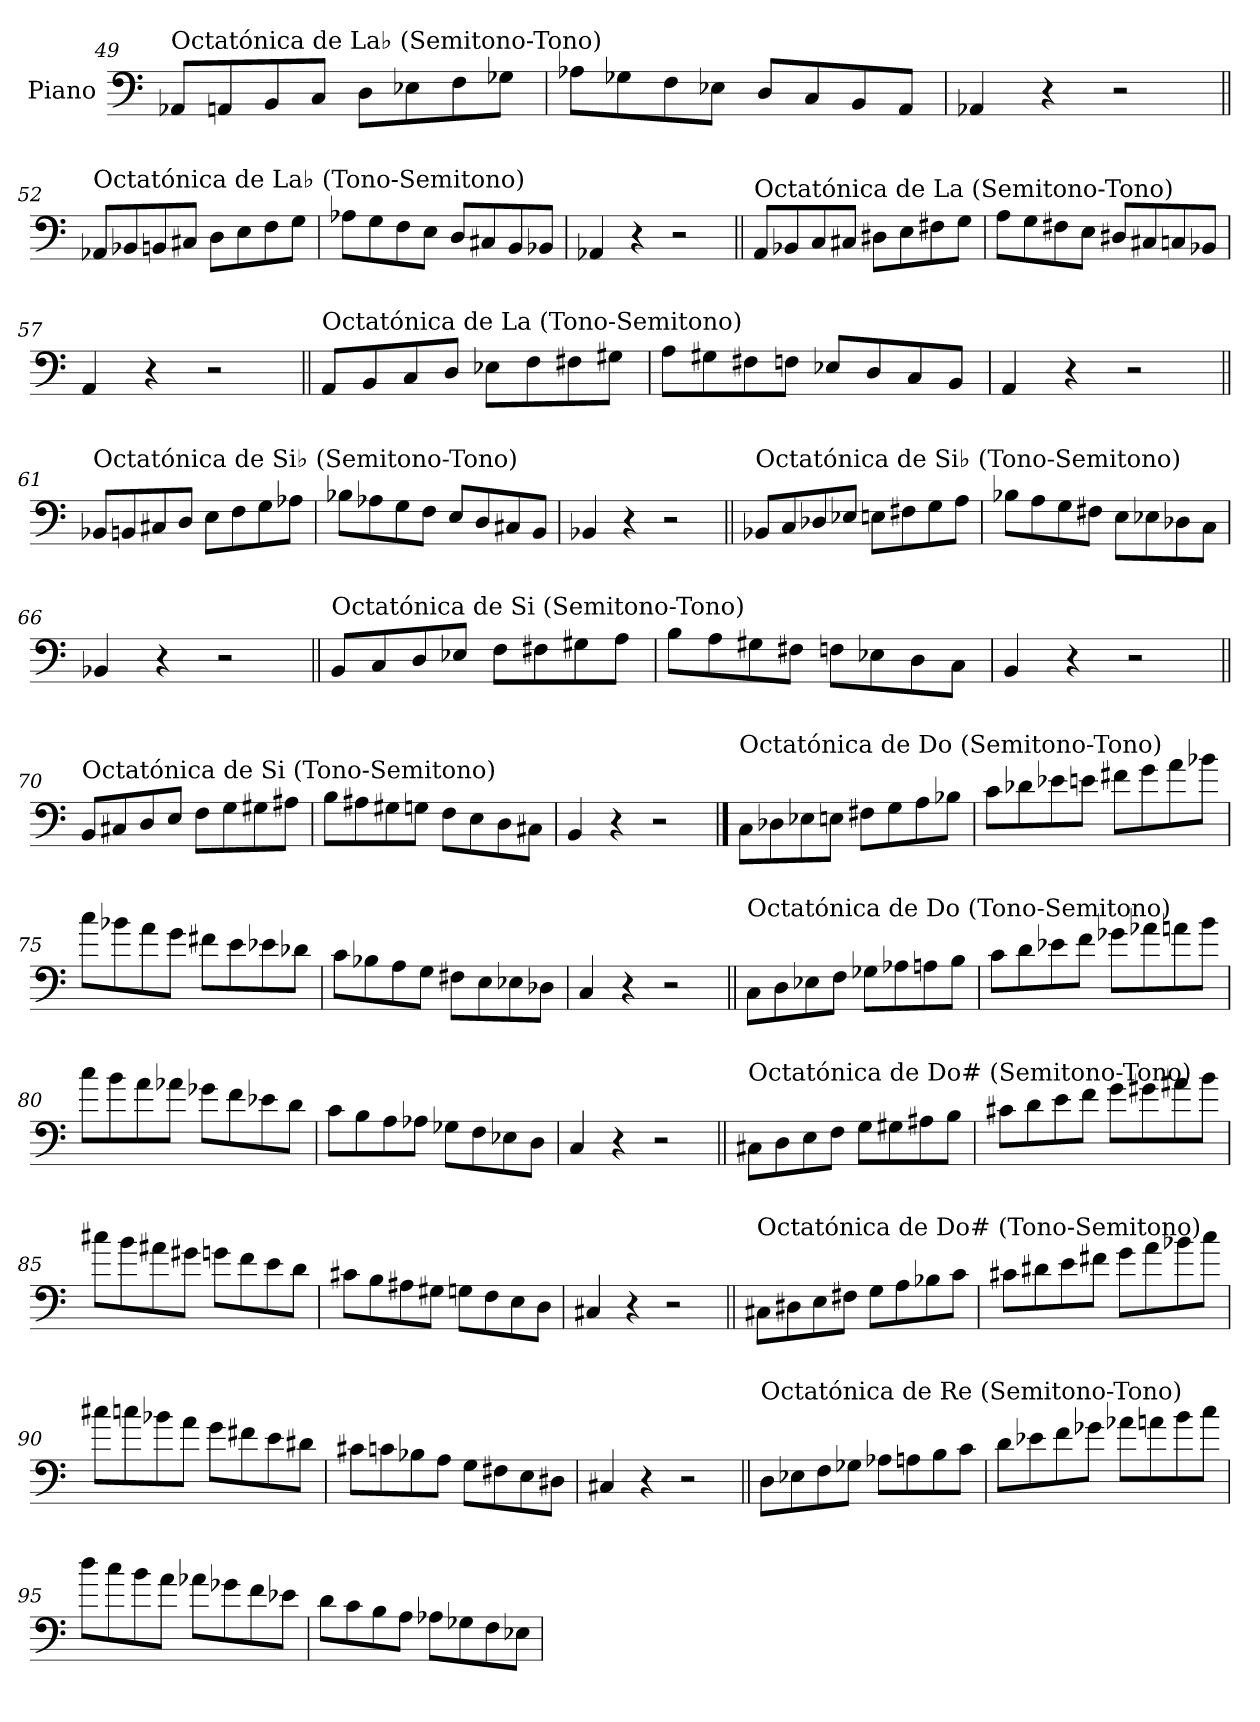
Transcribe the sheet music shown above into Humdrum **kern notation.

**kern
*part1
*staff1
*I"Piano
*I'Pno.
!!LO:LB:g=z
*clefF4
*k[]
=49
!LO:TX:a:t=Octatónica de La♭ (Semitono-Tono)
8AA-X/L
8AAn/
8BB/
8C/J
8D\L
8E-X\
8F\
8G-X\J
=50
8A-X\L
8G-X\
8F\
8E-X\J
8D/L
8C/
8BB/
8AA/J
=51
4AA-X/
4r
2r
=52||
!LO:TX:a:t=Octatónica de La♭ (Tono-Semitono)
8AA-X/L
8BB-X/
8BBn/
8C#X/J
8D\L
8E\
8F\
8G\J
=53
8A-X\L
8G\
8F\
8E\J
8D/L
8C#X/
8BB/
8BB-X/J
=54
4AA-X/
4r
2r
!!LO:LB:g=z
=55||
!LO:TX:a:t=Octatónica de La (Semitono-Tono)
8AA/L
8BB-X/
8C/
8C#X/J
8D#X\L
8E\
8F#X\
8G\J
=56
8A\L
8G\
8F#X\
8E\J
8D#X/L
8C#X/
8Cn/
8BB-X/J
=57
4AA/
4r
2r
=58||
!LO:TX:a:t=Octatónica de La (Tono-Semitono)
8AA/L
8BB/
8C/
8D/J
8E-X\L
8F\
8F#X\
8G#X\J
=59
8A\L
8G#X\
8F#X\
8Fn\J
8E-X/L
8D/
8C/
8BB/J
=60
4AA/
4r
2r
!!LO:LB:g=z
=61||
!LO:TX:a:t=Octatónica de Si♭ (Semitono-Tono)
8BB-X/L
8BBn/
8C#X/
8D/J
8E\L
8F\
8G\
8A-X\J
=62
8B-X\L
8A-X\
8G\
8F\J
8E/L
8D/
8C#X/
8BB/J
=63
4BB-X/
4r
2r
=64||
!LO:TX:a:t=Octatónica de Si♭ (Tono-Semitono)
8BB-X/L
8C/
8D-X/
8E-X/J
8En\L
8F#X\
8G\
8A\J
=65
8B-X\L
8A\
8G\
8F#X\J
8E\L
8E-X\
8D-X\
8C\J
=66
4BB-X/
4r
2r
!!LO:LB:g=z
=67||
!LO:TX:a:t=Octatónica de Si (Semitono-Tono)
8BB/L
8C/
8D/
8E-X/J
8F\L
8F#X\
8G#X\
8A\J
=68
8B\L
8A\
8G#X\
8F#X\J
8Fn\L
8E-X\
8D\
8C\J
=69
4BB/
4r
2r
=70||
!LO:TX:a:t=Octatónica de Si (Tono-Semitono)
8BB/L
8C#X/
8D/
8E/J
8F\L
8G\
8G#X\
8A#X\J
=71
8B\L
8A#X\
8G#X\
8Gn\J
8F\L
8E\
8D\
8C#X\J
=72
4BB/
4r
2r
!!LO:PB:g=z
==73
!LO:TX:a:t=Octatónica de Do (Semitono-Tono)
8C\L
8D-X\
8E-X\
8En\J
8F#X\L
8G\
8A\
8B-X\J
=74
8c\L
8d-X\
8e-X\
8en\J
8f#X\L
8g\
8a\
8b-X\J
=75
8cc\L
8b-X\
8a\
8g\J
8f#X\L
8e\
8e-X\
8d-X\J
=76
8c\L
8B-X\
8A\
8G\J
8F#X\L
8E\
8E-X\
8D-X\J
=77
4C/
4r
2r
!!LO:LB:g=z
=78||
!LO:TX:a:t=Octatónica de Do (Tono-Semitono)
8C\L
8D\
8E-X\
8F\J
8G-X\L
8A-X\
8An\
8B\J
=79
8c\L
8d\
8e-X\
8f\J
8g-X\L
8a-X\
8an\
8b\J
=80
8cc\L
8b\
8a\
8a-X\J
8g-X\L
8f\
8e-X\
8d\J
=81
8c\L
8B\
8A\
8A-X\J
8G-X\L
8F\
8E-X\
8D\J
=82
4C/
4r
2r
!!LO:LB:g=z
=83||
!LO:TX:a:t=Octatónica de Do# (Semitono-Tono)
8C#X\L
8D\
8E\
8F\J
8G\L
8G#X\
8A#X\
8B\J
=84
8c#X\L
8d\
8e\
8f\J
8g\L
8g#X\
8a#X\
8b\J
=85
8cc#X\L
8b\
8a#X\
8g#X\J
8gn\L
8f\
8e\
8d\J
=86
8c#X\L
8B\
8A#X\
8G#X\J
8Gn\L
8F\
8E\
8D\J
=87
4C#X/
4r
2r
!!LO:LB:g=z
=88||
!LO:TX:a:t=Octatónica de Do# (Tono-Semitono)
8C#X\L
8D#X\
8E\
8F#X\J
8G\L
8A\
8B-X\
8c\J
=89
8c#X\L
8d#X\
8e\
8f#X\J
8g\L
8a\
8b-X\
8cc\J
=90
8cc#X\L
8ccn\
8b-X\
8a\J
8g\L
8f#X\
8e\
8d#X\J
=91
8c#X\L
8cn\
8B-X\
8A\J
8G\L
8F#X\
8E\
8D#X\J
=92
4C#X/
4r
2r
!!LO:LB:g=z
=93||
!LO:TX:a:t=Octatónica de Re (Semitono-Tono)
8D\L
8E-X\
8F\
8G-X\J
8A-X\L
8An\
8B\
8c\J
=94
8d\L
8e-X\
8f\
8g-X\J
8a-X\L
8an\
8b\
8cc\J
=95
8dd\L
8cc\
8b\
8a\J
8a-X\L
8g-X\
8f\
8e-X\J
=96
8d\L
8c\
8B\
8A\J
8A-X\L
8G-X\
8F\
8E-X\J
=
*-
